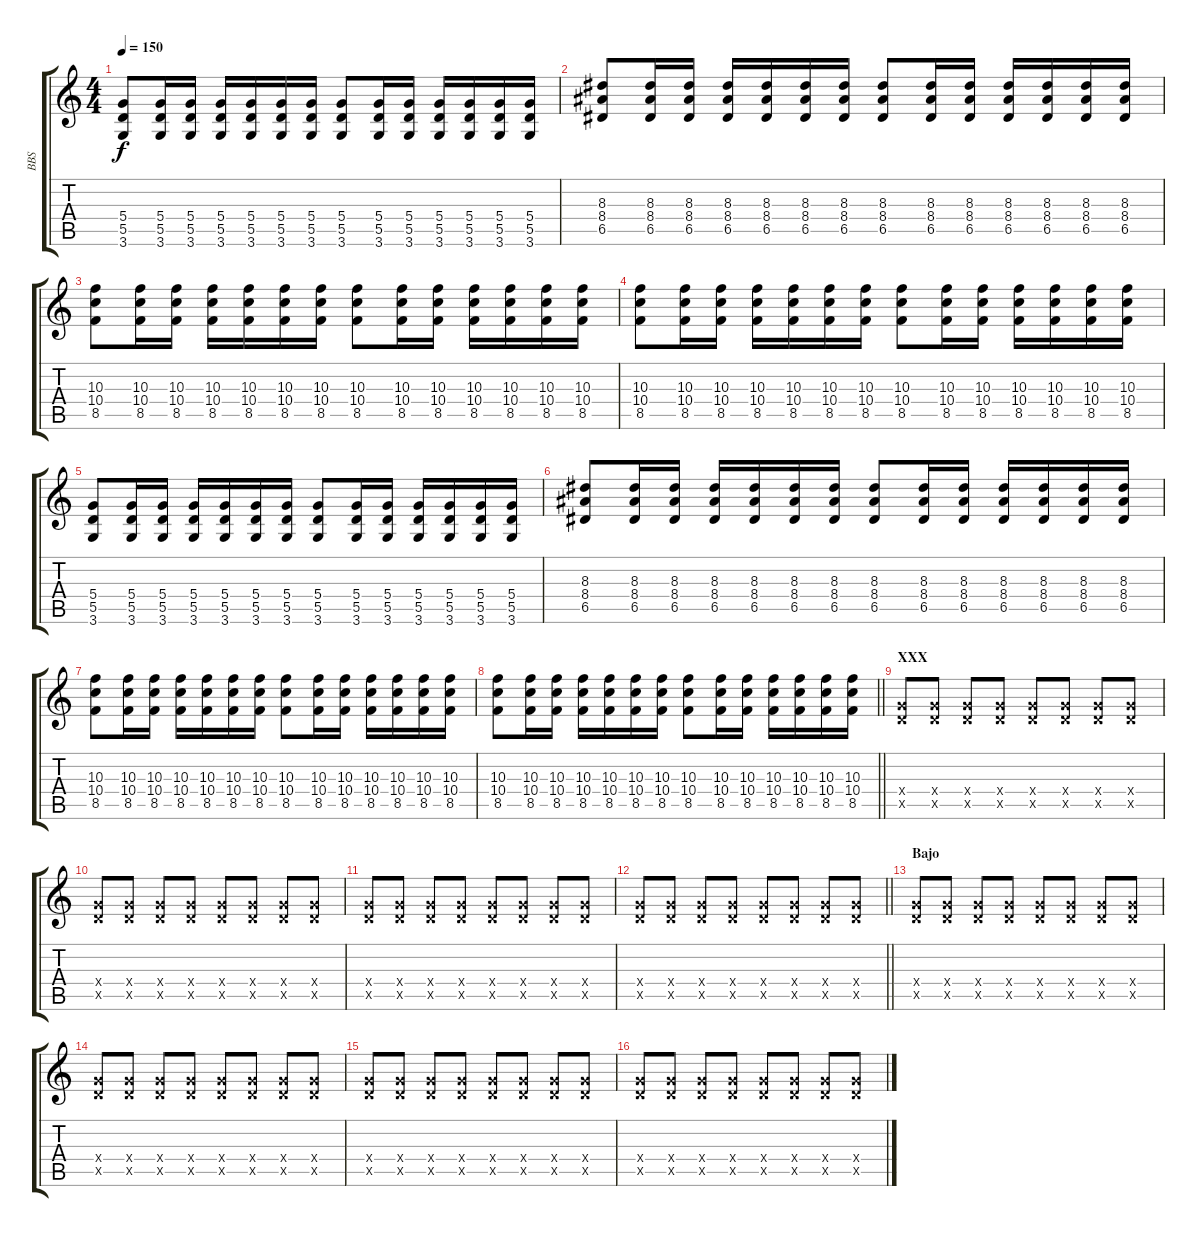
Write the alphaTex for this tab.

\track ("BBS" "BBS") {instrument distortionguitar}
\staff {score tabs}
\tuning (E4 B3 G3 D3 A2 E2) {hide}
\ts (4 4)
\tempo 150
\clef g2
\ks c
(5.4 5.5 3.6).8{dy f} (5.4 5.5 3.6).16 (5.4 5.5 3.6).16 (5.4 5.5 3.6).16 (5.4 5.5 3.6).16 (5.4 5.5 3.6).16 (5.4 5.5 3.6).16 (5.4 5.5 3.6).8 (5.4 5.5 3.6).16 (5.4 5.5 3.6).16 (5.4 5.5 3.6).16 (5.4 5.5 3.6).16 (5.4 5.5 3.6).16 (5.4 5.5 3.6).16 |
(8.3 8.4 6.5).8 (8.3 8.4 6.5).16 (8.3 8.4 6.5).16 (8.3 8.4 6.5).16 (8.3 8.4 6.5).16 (8.3 8.4 6.5).16 (8.3 8.4 6.5).16 (8.3 8.4 6.5).8 (8.3 8.4 6.5).16 (8.3 8.4 6.5).16 (8.3 8.4 6.5).16 (8.3 8.4 6.5).16 (8.3 8.4 6.5).16 (8.3 8.4 6.5).16 |
(10.3 10.4 8.5).8 (10.3 10.4 8.5).16 (10.3 10.4 8.5).16 (10.3 10.4 8.5).16 (10.3 10.4 8.5).16 (10.3 10.4 8.5).16 (10.3 10.4 8.5).16 (10.3 10.4 8.5).8 (10.3 10.4 8.5).16 (10.3 10.4 8.5).16 (10.3 10.4 8.5).16 (10.3 10.4 8.5).16 (10.3 10.4 8.5).16 (10.3 10.4 8.5).16 |
(10.3 10.4 8.5).8 (10.3 10.4 8.5).16 (10.3 10.4 8.5).16 (10.3 10.4 8.5).16 (10.3 10.4 8.5).16 (10.3 10.4 8.5).16 (10.3 10.4 8.5).16 (10.3 10.4 8.5).8 (10.3 10.4 8.5).16 (10.3 10.4 8.5).16 (10.3 10.4 8.5).16 (10.3 10.4 8.5).16 (10.3 10.4 8.5).16 (10.3 10.4 8.5).16 |
(5.4 5.5 3.6).8 (5.4 5.5 3.6).16 (5.4 5.5 3.6).16 (5.4 5.5 3.6).16 (5.4 5.5 3.6).16 (5.4 5.5 3.6).16 (5.4 5.5 3.6).16 (5.4 5.5 3.6).8 (5.4 5.5 3.6).16 (5.4 5.5 3.6).16 (5.4 5.5 3.6).16 (5.4 5.5 3.6).16 (5.4 5.5 3.6).16 (5.4 5.5 3.6).16 |
(8.3 8.4 6.5).8 (8.3 8.4 6.5).16 (8.3 8.4 6.5).16 (8.3 8.4 6.5).16 (8.3 8.4 6.5).16 (8.3 8.4 6.5).16 (8.3 8.4 6.5).16 (8.3 8.4 6.5).8 (8.3 8.4 6.5).16 (8.3 8.4 6.5).16 (8.3 8.4 6.5).16 (8.3 8.4 6.5).16 (8.3 8.4 6.5).16 (8.3 8.4 6.5).16 |
(10.3 10.4 8.5).8 (10.3 10.4 8.5).16 (10.3 10.4 8.5).16 (10.3 10.4 8.5).16 (10.3 10.4 8.5).16 (10.3 10.4 8.5).16 (10.3 10.4 8.5).16 (10.3 10.4 8.5).8 (10.3 10.4 8.5).16 (10.3 10.4 8.5).16 (10.3 10.4 8.5).16 (10.3 10.4 8.5).16 (10.3 10.4 8.5).16 (10.3 10.4 8.5).16 |
\barLineRight lightlight
(10.3 10.4 8.5).8 (10.3 10.4 8.5).16 (10.3 10.4 8.5).16 (10.3 10.4 8.5).16 (10.3 10.4 8.5).16 (10.3 10.4 8.5).16 (10.3 10.4 8.5).16 (10.3 10.4 8.5).8 (10.3 10.4 8.5).16 (10.3 10.4 8.5).16 (10.3 10.4 8.5).16 (10.3 10.4 8.5).16 (10.3 10.4 8.5).16 (10.3 10.4 8.5).16 |
\section ("" "XXX")
(5.4{x} 5.5{x}).8 (5.4{x} 5.5{x}).8 (5.4{x} 5.5{x}).8 (5.4{x} 5.5{x}).8 (5.4{x} 5.5{x}).8 (5.4{x} 5.5{x}).8 (5.4{x} 5.5{x}).8 (5.4{x} 5.5{x}).8 |
(5.4{x} 5.5{x}).8 (5.4{x} 5.5{x}).8 (5.4{x} 5.5{x}).8 (5.4{x} 5.5{x}).8 (5.4{x} 5.5{x}).8 (5.4{x} 5.5{x}).8 (5.4{x} 5.5{x}).8 (5.4{x} 5.5{x}).8 |
(5.4{x} 5.5{x}).8 (5.4{x} 5.5{x}).8 (5.4{x} 5.5{x}).8 (5.4{x} 5.5{x}).8 (5.4{x} 5.5{x}).8 (5.4{x} 5.5{x}).8 (5.4{x} 5.5{x}).8 (5.4{x} 5.5{x}).8 |
\barLineRight lightlight
(5.4{x} 5.5{x}).8 (5.4{x} 5.5{x}).8 (5.4{x} 5.5{x}).8 (5.4{x} 5.5{x}).8 (5.4{x} 5.5{x}).8 (5.4{x} 5.5{x}).8 (5.4{x} 5.5{x}).8 (5.4{x} 5.5{x}).8 |
\section ("" "Bajo")
(5.4{x} 5.5{x}).8 (5.4{x} 5.5{x}).8 (5.4{x} 5.5{x}).8 (5.4{x} 5.5{x}).8 (5.4{x} 5.5{x}).8 (5.4{x} 5.5{x}).8 (5.4{x} 5.5{x}).8 (5.4{x} 5.5{x}).8 |
(5.4{x} 5.5{x}).8 (5.4{x} 5.5{x}).8 (5.4{x} 5.5{x}).8 (5.4{x} 5.5{x}).8 (5.4{x} 5.5{x}).8 (5.4{x} 5.5{x}).8 (5.4{x} 5.5{x}).8 (5.4{x} 5.5{x}).8 |
(5.4{x} 5.5{x}).8 (5.4{x} 5.5{x}).8 (5.4{x} 5.5{x}).8 (5.4{x} 5.5{x}).8 (5.4{x} 5.5{x}).8 (5.4{x} 5.5{x}).8 (5.4{x} 5.5{x}).8 (5.4{x} 5.5{x}).8 |
(5.4{x} 5.5{x}).8 (5.4{x} 5.5{x}).8 (5.4{x} 5.5{x}).8 (5.4{x} 5.5{x}).8 (5.4{x} 5.5{x}).8 (5.4{x} 5.5{x}).8 (5.4{x} 5.5{x}).8 (5.4{x} 5.5{x}).8
